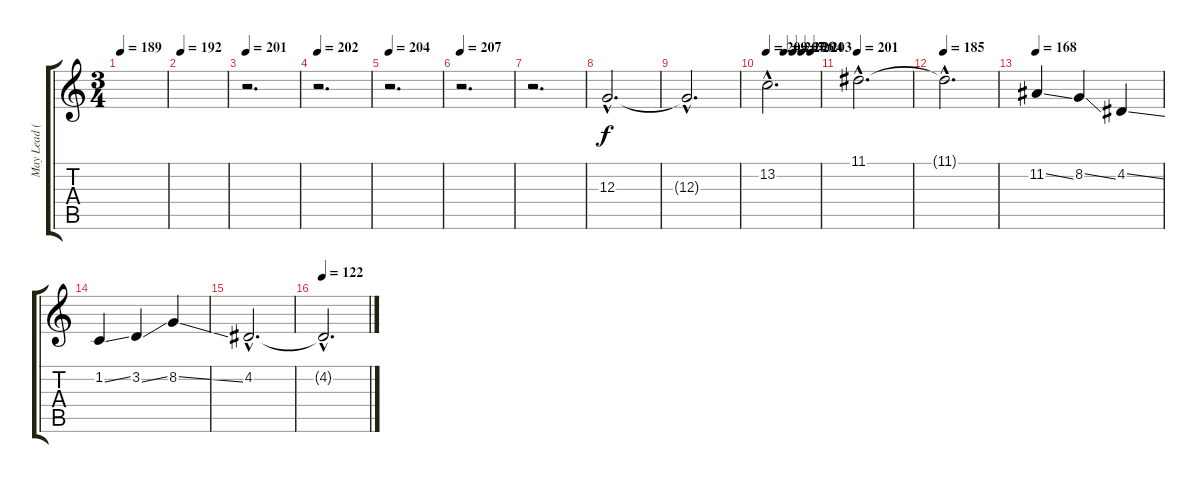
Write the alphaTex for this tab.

\track ("May Lead (Warm)" "May Lead (") {instrument ocarina}
\staff {score tabs}
\tuning (E4 B3 G3 D3 A2 E2) {hide}
\ts (3 4)
\tempo 189
\clef g2
\ks c
|
\tempo 192
|
\tempo 201
r.2{d} |
\tempo 202
r.2{d} |
\tempo 204
r.2{d} |
\tempo 207
r.2{d} |
r.2{d} |
12.3{hac}.2{d} |
12.3{hac t}.2{d} |
\tempo 209
\tempo (207 0.3333333333333333)
\tempo (206 0.5)
\tempo (204 0.6666666666666666)
\tempo (203 0.8333333333333334)
13.2{hac}.2{d} |
\tempo 201
11.1{hac}.2{d} |
\tempo 185
11.1{hac t}.2{d} |
\tempo 168
11.2{ss}.4 8.2{ss}.4 4.2{ss}.4 |
1.2{ss}.4 3.2{ss}.4 8.2{ss}.4 |
4.2{hac}.2{d} |
\tempo 122
4.2{hac t}.2{d}
